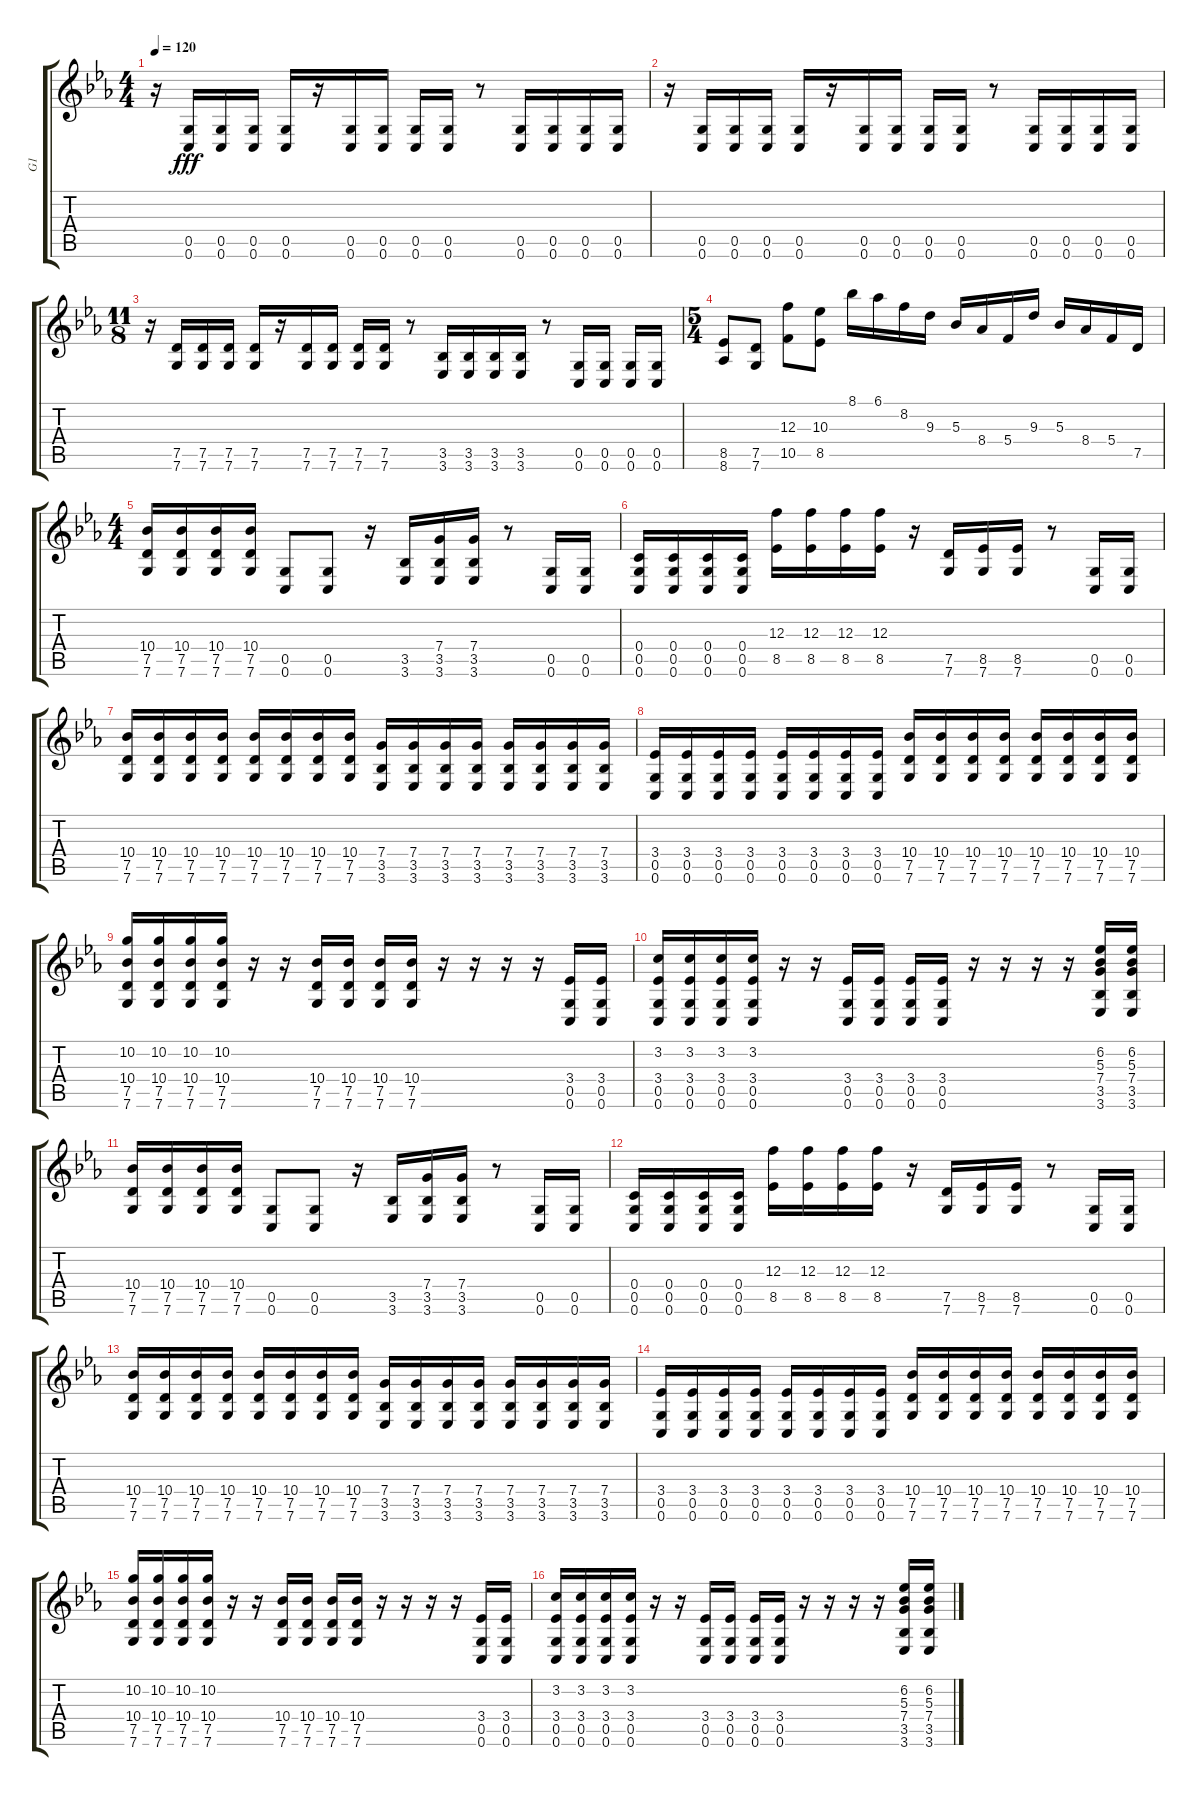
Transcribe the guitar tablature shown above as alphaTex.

\track ("G1" "G1") {instrument distortionguitar}
\staff {score tabs}
\tuning (D4 A3 F3 C3 G2 C2) {hide}
\ts (4 4)
\tempo 120
\clef g2
\ks cminor
r.16{dy fff} (0.5 0.6).16 (0.5 0.6).16 (0.5 0.6).16 (0.5 0.6).16 r.16 (0.5 0.6).16 (0.5 0.6).16 (0.5 0.6).16 (0.5 0.6).16 r.8 (0.5 0.6).16 (0.5 0.6).16 (0.5 0.6).16 (0.5 0.6).16 |
r.16 (0.5 0.6).16 (0.5 0.6).16 (0.5 0.6).16 (0.5 0.6).16 r.16 (0.5 0.6).16 (0.5 0.6).16 (0.5 0.6).16 (0.5 0.6).16 r.8 (0.5 0.6).16 (0.5 0.6).16 (0.5 0.6).16 (0.5 0.6).16 |
\ts (11 8)
r.16 (7.5 7.6).16 (7.5 7.6).16 (7.5 7.6).16 (7.5 7.6).16 r.16 (7.5 7.6).16 (7.5 7.6).16 (7.5 7.6).16 (7.5 7.6).16 r.8 (3.5 3.6).16 (3.5 3.6).16 (3.5 3.6).16 (3.5 3.6).16 r.8 (0.5 0.6).16 (0.5 0.6).16 (0.5 0.6).16 (0.5 0.6).16 |
\ts (5 4)
(8.5 8.6).8 (7.5 7.6).8 (12.3 10.5).8 (10.3 8.5).8 8.1.16 6.1.16 8.2.16 9.3.16 5.3.16 8.4.16 5.4.16 9.3.16 5.3.16 8.4.16 5.4.16 7.5.16 |
\ts (4 4)
(10.4 7.5 7.6).16 (10.4 7.5 7.6).16 (10.4 7.5 7.6).16 (10.4 7.5 7.6).16 (0.5 0.6).8 (0.5 0.6).8 r.16 (3.5 3.6).16 (7.4 3.5 3.6).16 (7.4 3.5 3.6).16 r.8 (0.5 0.6).16 (0.5 0.6).16 |
(0.4 0.5 0.6).16 (0.4 0.5 0.6).16 (0.4 0.5 0.6).16 (0.4 0.5 0.6).16 (12.3 8.5).16 (12.3 8.5).16 (12.3 8.5).16 (12.3 8.5).16 r.16 (7.5 7.6).16 (8.5 7.6).16 (8.5 7.6).16 r.8 (0.5 0.6).16 (0.5 0.6).16 |
(10.4 7.5 7.6).16 (10.4 7.5 7.6).16 (10.4 7.5 7.6).16 (10.4 7.5 7.6).16 (10.4 7.5 7.6).16 (10.4 7.5 7.6).16 (10.4 7.5 7.6).16 (10.4 7.5 7.6).16 (7.4 3.5 3.6).16 (7.4 3.5 3.6).16 (7.4 3.5 3.6).16 (7.4 3.5 3.6).16 (7.4 3.5 3.6).16 (7.4 3.5 3.6).16 (7.4 3.5 3.6).16 (7.4 3.5 3.6).16 |
(3.4 0.5 0.6).16 (3.4 0.5 0.6).16 (3.4 0.5 0.6).16 (3.4 0.5 0.6).16 (3.4 0.5 0.6).16 (3.4 0.5 0.6).16 (3.4 0.5 0.6).16 (3.4 0.5 0.6).16 (10.4 7.5 7.6).16 (10.4 7.5 7.6).16 (10.4 7.5 7.6).16 (10.4 7.5 7.6).16 (10.4 7.5 7.6).16 (10.4 7.5 7.6).16 (10.4 7.5 7.6).16 (10.4 7.5 7.6).16 |
(10.2 10.4 7.5 7.6).16 (10.2 10.4 7.5 7.6).16 (10.2 10.4 7.5 7.6).16 (10.2 10.4 7.5 7.6).16 r.16 r.16 (10.4 7.5 7.6).16 (10.4 7.5 7.6).16 (10.4 7.5 7.6).16 (10.4 7.5 7.6).16 r.16 r.16 r.16 r.16 (3.4 0.5 0.6).16 (3.4 0.5 0.6).16 |
(3.2 3.4 0.5 0.6).16 (3.2 3.4 0.5 0.6).16 (3.2 3.4 0.5 0.6).16 (3.2 3.4 0.5 0.6).16 r.16 r.16 (3.4 0.5 0.6).16 (3.4 0.5 0.6).16 (3.4 0.5 0.6).16 (3.4 0.5 0.6).16 r.16 r.16 r.16 r.16 (6.2 5.3 7.4 3.5 3.6).16 (6.2 5.3 7.4 3.5 3.6).16 |
(10.4 7.5 7.6).16 (10.4 7.5 7.6).16 (10.4 7.5 7.6).16 (10.4 7.5 7.6).16 (0.5 0.6).8 (0.5 0.6).8 r.16 (3.5 3.6).16 (7.4 3.5 3.6).16 (7.4 3.5 3.6).16 r.8 (0.5 0.6).16 (0.5 0.6).16 |
(0.4 0.5 0.6).16 (0.4 0.5 0.6).16 (0.4 0.5 0.6).16 (0.4 0.5 0.6).16 (12.3 8.5).16 (12.3 8.5).16 (12.3 8.5).16 (12.3 8.5).16 r.16 (7.5 7.6).16 (8.5 7.6).16 (8.5 7.6).16 r.8 (0.5 0.6).16 (0.5 0.6).16 |
(10.4 7.5 7.6).16 (10.4 7.5 7.6).16 (10.4 7.5 7.6).16 (10.4 7.5 7.6).16 (10.4 7.5 7.6).16 (10.4 7.5 7.6).16 (10.4 7.5 7.6).16 (10.4 7.5 7.6).16 (7.4 3.5 3.6).16 (7.4 3.5 3.6).16 (7.4 3.5 3.6).16 (7.4 3.5 3.6).16 (7.4 3.5 3.6).16 (7.4 3.5 3.6).16 (7.4 3.5 3.6).16 (7.4 3.5 3.6).16 |
(3.4 0.5 0.6).16 (3.4 0.5 0.6).16 (3.4 0.5 0.6).16 (3.4 0.5 0.6).16 (3.4 0.5 0.6).16 (3.4 0.5 0.6).16 (3.4 0.5 0.6).16 (3.4 0.5 0.6).16 (10.4 7.5 7.6).16 (10.4 7.5 7.6).16 (10.4 7.5 7.6).16 (10.4 7.5 7.6).16 (10.4 7.5 7.6).16 (10.4 7.5 7.6).16 (10.4 7.5 7.6).16 (10.4 7.5 7.6).16 |
(10.2 10.4 7.5 7.6).16 (10.2 10.4 7.5 7.6).16 (10.2 10.4 7.5 7.6).16 (10.2 10.4 7.5 7.6).16 r.16 r.16 (10.4 7.5 7.6).16 (10.4 7.5 7.6).16 (10.4 7.5 7.6).16 (10.4 7.5 7.6).16 r.16 r.16 r.16 r.16 (3.4 0.5 0.6).16 (3.4 0.5 0.6).16 |
(3.2 3.4 0.5 0.6).16 (3.2 3.4 0.5 0.6).16 (3.2 3.4 0.5 0.6).16 (3.2 3.4 0.5 0.6).16 r.16 r.16 (3.4 0.5 0.6).16 (3.4 0.5 0.6).16 (3.4 0.5 0.6).16 (3.4 0.5 0.6).16 r.16 r.16 r.16 r.16 (6.2 5.3 7.4 3.5 3.6).16 (6.2 5.3 7.4 3.5 3.6).16
